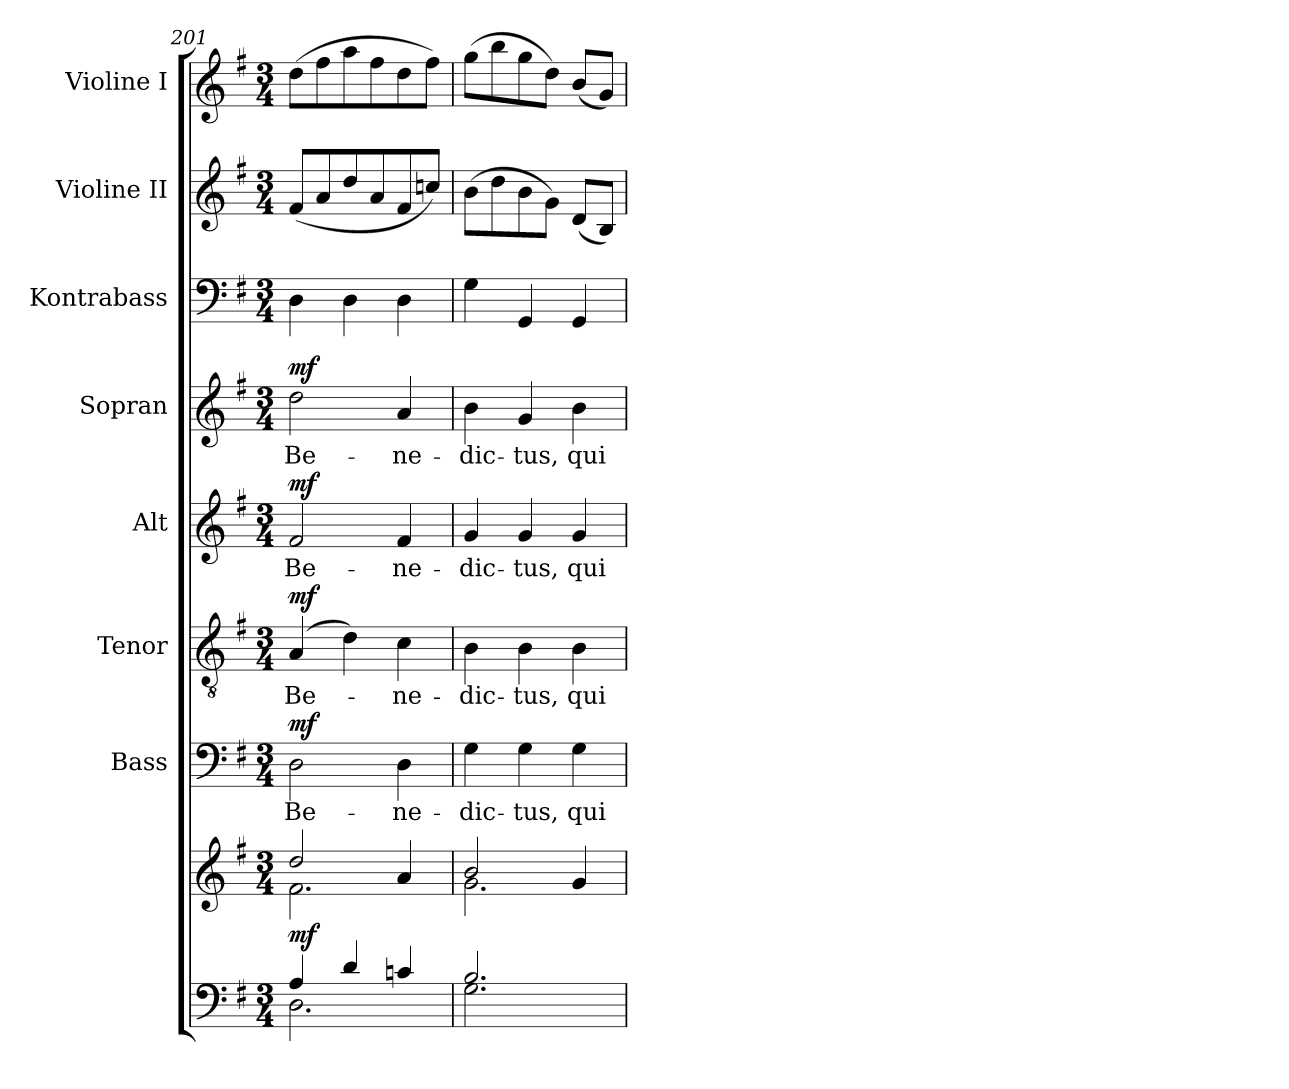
**kern	**kern	**dynam	**kern	**text	**dynam	**kern	**text	**dynam	**kern	**text	**dynam	**kern	**text	**dynam	**kern	**kern	**kern
*part8	*part8	*part8	*part7	*part7	*part7	*part6	*part6	*part6	*part5	*part5	*part5	*part4	*part4	*part4	*part3	*part2	*part1
*staff9	*staff8	*staff8/9	*staff7	*staff7	*staff7	*staff6	*staff6	*staff6	*staff5	*staff5	*staff5	*staff4	*staff4	*staff4	*staff3	*staff2	*staff1
*	*	*	*I"Bass	*	*	*I"Tenor	*	*	*I"Alt	*	*	*I"Sopran	*	*	*I"Kontrabass	*I"Violine II	*I"Violine I
*	*	*	*I'B.	*	*	*I'T.	*	*	*I'A.	*	*	*I'S.	*	*	*I'Kb.	*I'Vl. II	*I'Vl. I
*clefF4	*clefG2	*	*clefF4	*	*	*clefGv2	*	*	*clefG2	*	*	*clefG2	*	*	*clefF4	*clefG2	*clefG2
*	*	*	*	*	*	*	*	*	*	*	*	*	*	*	*ITrd7c12	*	*
*k[f#]	*k[f#]	*	*k[f#]	*	*	*k[f#]	*	*	*k[f#]	*	*	*k[f#]	*	*	*k[f#]	*k[f#]	*k[f#]
*G:	*G:	*	*G:	*	*	*G:	*	*	*G:	*	*	*G:	*	*	*G:	*G:	*G:
*M3/4	*M3/4	*	*M3/4	*	*	*M3/4	*	*	*M3/4	*	*	*M3/4	*	*	*M3/4	*M3/4	*M3/4
=201	=201	=201	=201	=201	=201	=201	=201	=201	=201	=201	=201	=201	=201	=201	=201	=201	=201
*^	*^	*	*	*	*	*	*	*	*	*	*	*	*	*	*	*	*
!	!	!	!	!LO:DY:b	!	!LO:LY:b	!LO:DY:a	!	!LO:LY:b	!LO:DY:a	!	!LO:LY:b	!LO:DY:a	!	!LO:LY:b	!LO:DY:a	!	!	!
4A/	2.D\	2dd/	2.f#\	mf	2D\	Be-	mf	(4A/	Be-	mf	2f#/	Be-	mf	2dd\	Be-	mf	4DD\	(<8f#/L	(>8dd\L
.	.	.	.	.	.	.	.	.	.	.	.	.	.	.	.	.	.	8a/	8ff#\
4d/	.	.	.	.	.	.	.	4d\)	.	.	.	.	.	.	.	.	4DD\	8dd/	8aa\
.	.	.	.	.	.	.	.	.	.	.	.	.	.	.	.	.	.	8a/	8ff#\
!	!	!	!	!	!	!LO:LY:b	!	!	!LO:LY:b	!	!	!LO:LY:b	!	!	!LO:LY:b	!	!	!	!
4cn/	.	4a/	.	.	4D\	-ne-	.	4c\	-ne-	.	4f#/	-ne-	.	4a/	-ne-	.	4DD\	8f#/	8dd\
.	.	.	.	.	.	.	.	.	.	.	.	.	.	.	.	.	.	8ccn/J)	8ff#\J)
=202	=202	=202	=202	=202	=202	=202	=202	=202	=202	=202	=202	=202	=202	=202	=202	=202	=202	=202	=202
!	!	!	!	!	!	!LO:LY:b	!	!	!LO:LY:b	!	!	!LO:LY:b	!	!	!LO:LY:b	!	!	!	!
2.B/	2.G\	2b/	2.g\	.	4G\	-dic-	.	4B\	-dic-	.	4g/	-dic-	.	4b\	-dic-	.	4GG\	(>8b\L	(>8gg\L
.	.	.	.	.	.	.	.	.	.	.	.	.	.	.	.	.	.	8dd\	8bb\
!	!	!	!	!	!	!LO:LY:b	!	!	!LO:LY:b	!	!	!LO:LY:b	!	!	!LO:LY:b	!	!	!	!
.	.	.	.	.	4G\	-tus,	.	4B\	-tus,	.	4g/	-tus,	.	4g/	-tus,	.	4GGG/	8b\	8gg\
.	.	.	.	.	.	.	.	.	.	.	.	.	.	.	.	.	.	8g\J)	8dd\J)
!	!	!	!	!	!	!LO:LY:b	!	!	!LO:LY:b	!	!	!LO:LY:b	!	!	!LO:LY:b	!	!	!	!
.	.	4g/	.	.	4G\	qui	.	4B\	qui	.	4g/	qui	.	4b\	qui	.	4GGG/	(<8d/L	(<8b/L
.	.	.	.	.	.	.	.	.	.	.	.	.	.	.	.	.	.	8B/J)	8g/J)
*v	*v	*	*	*	*	*	*	*	*	*	*	*	*	*	*	*	*	*	*
*	*v	*v	*	*	*	*	*	*	*	*	*	*	*	*	*	*	*	*
=	=	=	=	=	=	=	=	=	=	=	=	=	=	=	=	=	=
*-	*-	*-	*-	*-	*-	*-	*-	*-	*-	*-	*-	*-	*-	*-	*-	*-	*-
